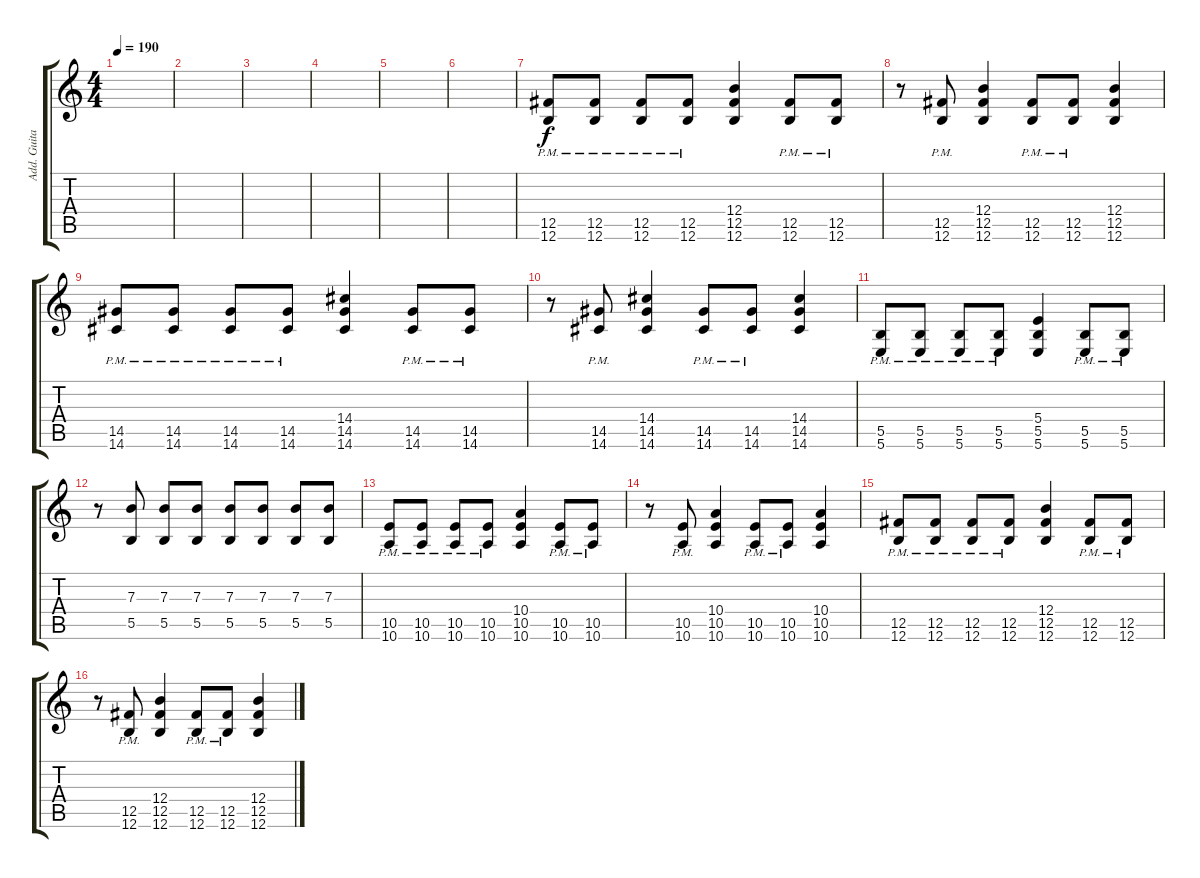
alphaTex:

\track ("Add. Guitar" "Add. Guita") {instrument overdrivenguitar}
\staff {score tabs}
\tuning (Db4 Ab3 E3 B2 Gb2 B1) {hide}
\ts (4 4)
\tempo 190
\clef g2
\ks c
|
|
|
|
|
|
(12.5{pm} 12.6{pm}).8 (12.5{pm} 12.6{pm}).8 (12.5{pm} 12.6{pm}).8 (12.5{pm} 12.6{pm}).8 (12.4 12.5 12.6).4 (12.5{pm} 12.6{pm}).8 (12.5{pm} 12.6{pm}).8 |
r.8 (12.5{pm} 12.6{pm}).8 (12.4 12.5 12.6).4 (12.5{pm} 12.6{pm}).8 (12.5{pm} 12.6{pm}).8 (12.4 12.5 12.6).4 |
(14.5{pm} 14.6{pm}).8 (14.5{pm} 14.6{pm}).8 (14.5{pm} 14.6{pm}).8 (14.5{pm} 14.6{pm}).8 (14.4 14.5 14.6).4 (14.5{pm} 14.6{pm}).8 (14.5{pm} 14.6{pm}).8 |
r.8 (14.5{pm} 14.6{pm}).8 (14.4 14.5 14.6).4 (14.5{pm} 14.6{pm}).8 (14.5{pm} 14.6{pm}).8 (14.4 14.5 14.6).4 |
(5.5{pm} 5.6{pm}).8 (5.5{pm} 5.6{pm}).8 (5.5{pm} 5.6{pm}).8 (5.5{pm} 5.6{pm}).8 (5.4 5.5 5.6).4 (5.5{pm} 5.6{pm}).8 (5.5{pm} 5.6{pm}).8 |
r.8 (7.3 5.5).8 (7.3 5.5).8 (7.3 5.5).8 (7.3 5.5).8 (7.3 5.5).8 (7.3 5.5).8 (7.3 5.5).8 |
(10.5{pm} 10.6{pm}).8 (10.5{pm} 10.6{pm}).8 (10.5{pm} 10.6{pm}).8 (10.5{pm} 10.6{pm}).8 (10.4 10.5 10.6).4 (10.5{pm} 10.6{pm}).8 (10.5{pm} 10.6{pm}).8 |
r.8 (10.5{pm} 10.6{pm}).8 (10.4 10.5 10.6).4 (10.5{pm} 10.6{pm}).8 (10.5{pm} 10.6{pm}).8 (10.4 10.5 10.6).4 |
(12.5{pm} 12.6{pm}).8 (12.5{pm} 12.6{pm}).8 (12.5{pm} 12.6{pm}).8 (12.5{pm} 12.6{pm}).8 (12.4 12.5 12.6).4 (12.5{pm} 12.6{pm}).8 (12.5{pm} 12.6{pm}).8 |
r.8 (12.5{pm} 12.6{pm}).8 (12.4 12.5 12.6).4 (12.5{pm} 12.6{pm}).8 (12.5{pm} 12.6{pm}).8 (12.4 12.5 12.6).4
